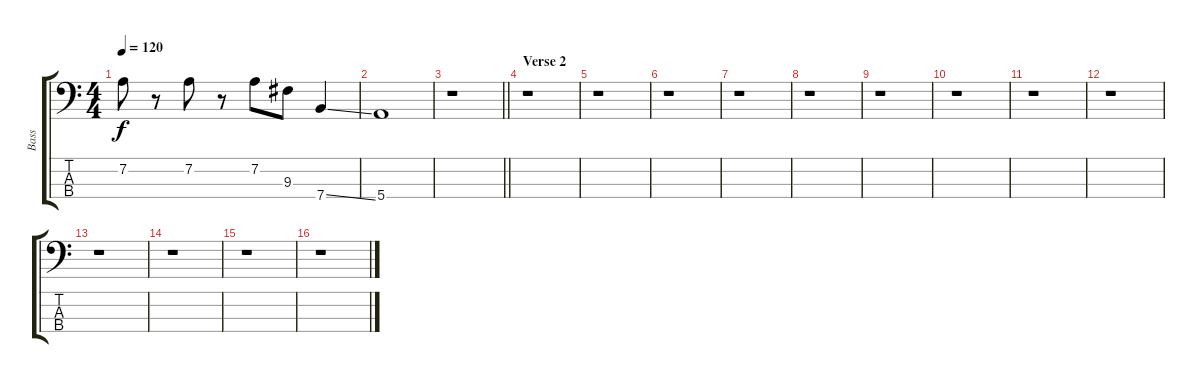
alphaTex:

\track ("Bass" "Bass") {instrument electricbassfinger}
\staff {score tabs}
\tuning (G2 D2 A1 E1) {hide}
\ts (4 4)
\tempo 120
\clef f4
\ks c
7.2.8{dy f} r.8 7.2.8 r.8 7.2.8 9.3.8 7.4{ss}.4 |
5.4.1 |
\barLineRight lightlight
r.1 |
\section ("" "Verse 2")
r.1 |
r.1 |
r.1 |
r.1 |
r.1 |
r.1 |
r.1 |
r.1 |
r.1 |
r.1 |
r.1 |
r.1 |
r.1
